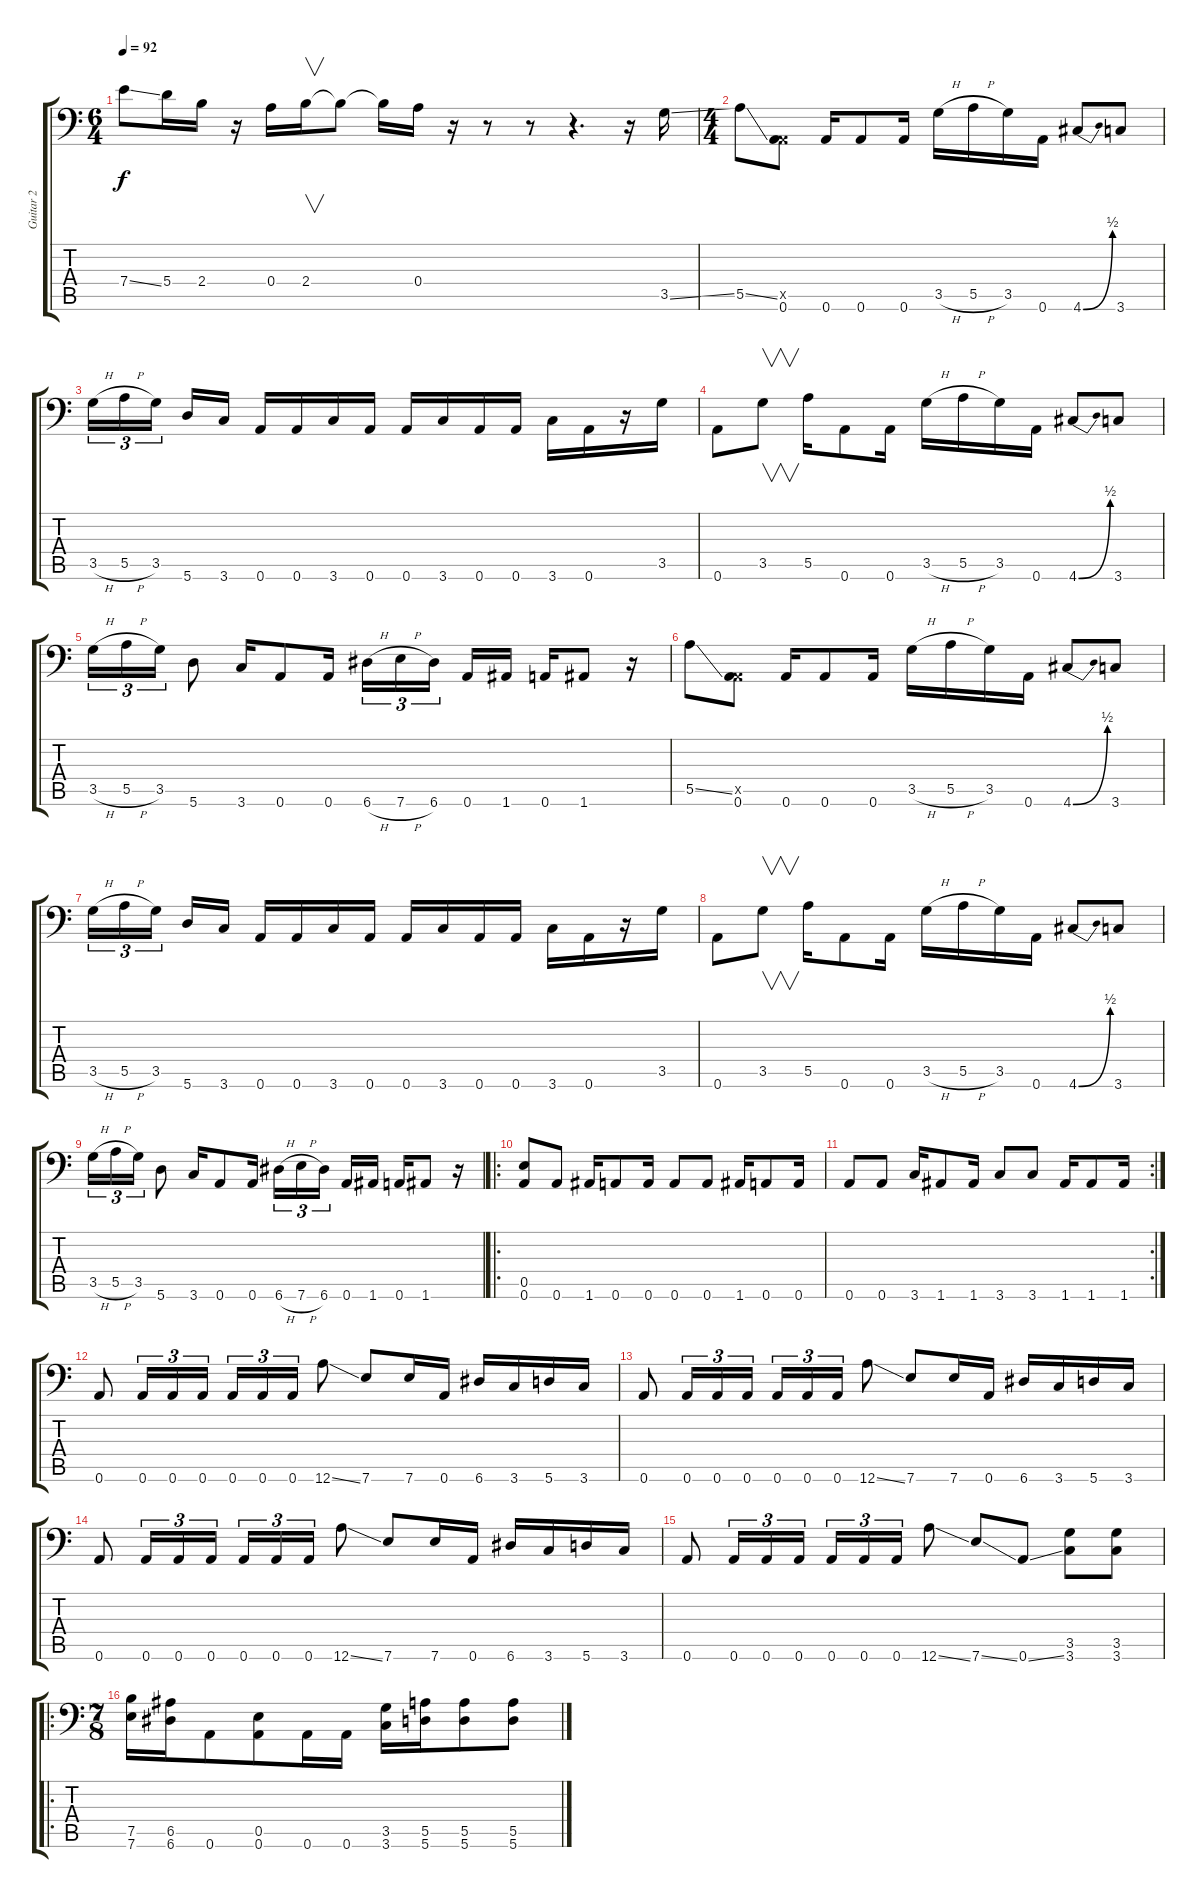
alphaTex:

\track ("Guitar 2" "Guitar 2") {instrument distortionguitar}
\staff {score tabs}
\tuning (B3 Gb3 D3 A2 E2 A1) {hide}
\ts (6 4)
\tempo 92
\clef f4
\ks c
7.4{ss}.8{dy f} 5.4.16 2.4.16 r.16 0.4.16 2.4.16{v} 2.4{t}.8 2.4{t}.16 0.4.16 r.16 r.8 r.8 r.4{d} r.16 3.5{ss}.16 |
\ts (4 4)
5.5{ss}.8 (-7.5{x} 0.6).8 0.6.16 0.6.8 0.6.16 3.5{h}.16 5.5{h}.16 3.5.16 0.6.16 4.6{be (bend 0 0 60 2)}.8 3.6.8 |
3.5{h}.16{tu (3 2)} 5.5{h}.16{tu (3 2)} 3.5.16{tu (3 2)} 5.6.16 3.6.16 0.6.16 0.6.16 3.6.16 0.6.16 0.6.16 3.6.16 0.6.16 0.6.16 3.6.16 0.6.16 r.16 3.5.16 |
0.6.8 3.5.8{v} 5.5.16 0.6.8 0.6.16 3.5{h}.16 5.5{h}.16 3.5.16 0.6.16 4.6{be (bend 0 0 60 2)}.8 3.6.8 |
3.5{h}.16{tu (3 2)} 5.5{h}.16{tu (3 2)} 3.5.16{tu (3 2)} 5.6.8 3.6.16 0.6.8 0.6.16 6.6{h}.16{tu (3 2)} 7.6{h}.16{tu (3 2)} 6.6.16{tu (3 2)} 0.6.16 1.6.16 0.6.16 1.6.8 r.16 |
5.5{ss}.8 (-7.5{x} 0.6).8 0.6.16 0.6.8 0.6.16 3.5{h}.16 5.5{h}.16 3.5.16 0.6.16 4.6{be (bend 0 0 60 2)}.8 3.6.8 |
3.5{h}.16{tu (3 2)} 5.5{h}.16{tu (3 2)} 3.5.16{tu (3 2)} 5.6.16 3.6.16 0.6.16 0.6.16 3.6.16 0.6.16 0.6.16 3.6.16 0.6.16 0.6.16 3.6.16 0.6.16 r.16 3.5.16 |
0.6.8 3.5.8{v} 5.5.16 0.6.8 0.6.16 3.5{h}.16 5.5{h}.16 3.5.16 0.6.16 4.6{be (bend 0 0 60 2)}.8 3.6.8 |
3.5{h}.16{tu (3 2)} 5.5{h}.16{tu (3 2)} 3.5.16{tu (3 2)} 5.6.8 3.6.16 0.6.8 0.6.16 6.6{h}.16{tu (3 2)} 7.6{h}.16{tu (3 2)} 6.6.16{tu (3 2)} 0.6.16 1.6.16 0.6.16 1.6.8 r.16 |
\ro
(0.5 0.6).8 0.6.8 1.6.16 0.6.8 0.6.16 0.6.8 0.6.8 1.6.16 0.6.8 0.6.16 |
\rc 2
0.6.8 0.6.8 3.6.16 1.6.8 1.6.16 3.6.8 3.6.8 1.6.16 1.6.8 1.6.16 |
0.6.8 0.6.16{tu (3 2)} 0.6.16{tu (3 2)} 0.6.16{tu (3 2)} 0.6.16{tu (3 2)} 0.6.16{tu (3 2)} 0.6.16{tu (3 2)} 12.6{ss}.8 7.6.8 7.6.16 0.6.16 6.6.16 3.6.16 5.6.16 3.6.16 |
0.6.8 0.6.16{tu (3 2)} 0.6.16{tu (3 2)} 0.6.16{tu (3 2)} 0.6.16{tu (3 2)} 0.6.16{tu (3 2)} 0.6.16{tu (3 2)} 12.6{ss}.8 7.6.8 7.6.16 0.6.16 6.6.16 3.6.16 5.6.16 3.6.16 |
0.6.8 0.6.16{tu (3 2)} 0.6.16{tu (3 2)} 0.6.16{tu (3 2)} 0.6.16{tu (3 2)} 0.6.16{tu (3 2)} 0.6.16{tu (3 2)} 12.6{ss}.8 7.6.8 7.6.16 0.6.16 6.6.16 3.6.16 5.6.16 3.6.16 |
0.6.8 0.6.16{tu (3 2)} 0.6.16{tu (3 2)} 0.6.16{tu (3 2)} 0.6.16{tu (3 2)} 0.6.16{tu (3 2)} 0.6.16{tu (3 2)} 12.6{ss}.8 7.6{ss}.8 0.6{ss}.8 (3.5 3.6).8 (3.5 3.6).8 |
\ro
\ts (7 8)
(7.5 7.6).16 (6.5 6.6).16 0.6.8 (0.5 0.6).8 0.6.16 0.6.16 (3.5 3.6).16 (5.5 5.6).16 (5.5 5.6).8 (5.5 5.6).8
